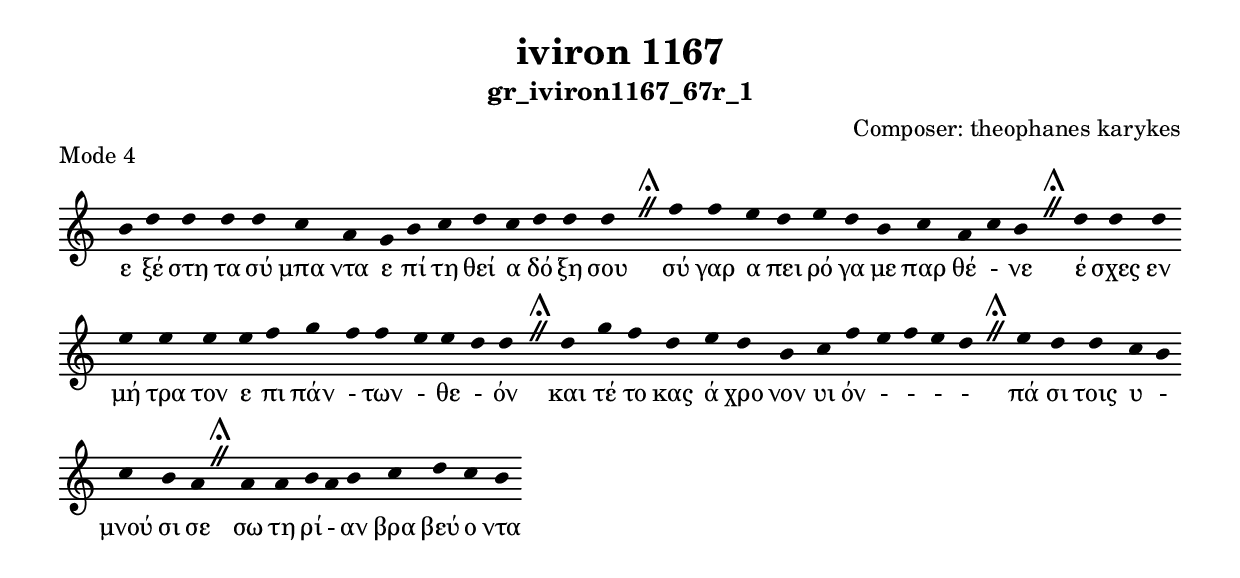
\include "gregorian.ly"

	\header {
 	  title = "iviron 1167"
	  subtitle = "gr_iviron1167_67r_1"
	  composer = "Composer: theophanes karykes"
	  piece = "Mode 4"
	}

	chant = {
	  b'4 d''4 d''4 d''4 d''4 c''4 a'4 g'4 b'4 c''4 d''4 c''4 d''4 d''4 d''4 \divisioMaior
 f''4 f''4 e''4 d''4 e''4 d''4 b'4 c''4 a'4 c''4 b'4 \divisioMaior
 d''4 d''4 d''4 e''4 e''4 e''4 e''4 f''4 g''4 f''4 f''4 e''4 e''4 d''4 d''4 \divisioMaior
 d''4 g''4 f''4 d''4 e''4 d''4 b'4 c''4 f''4 e''4 f''4 e''4 d''4 \divisioMaior
 e''4 d''4 d''4 c''4 b'4 c''4 b'4 a'4 \divisioMaior
 a'4 a'4 b'4 a'4 b'4 c''4 d''4 c''4 b'4\finalis
	}

	verba = \lyricmode {ε ξέ στη τα σύ μπα ντα ε πί τη θεί α δό ξη σου 
σύ γαρ α πει ρό γα με παρ θέ - νε 
έ σχες εν μή τρα τον ε πι πάν - των - θε - όν 
και τέ το κας ά χρο νον υι όν -  -  -  - 
πά σι τοις υ - μνού σι σε 
σω τη ρί - αν βρα βεύ ο ντα 
	}


	\score {
	  \new Staff <<
	  \new Voice = "melody" \chant
	  \new Lyrics = "one" \lyricsto melody \verba
	  >>
	  \layout {
	    \context {
	      \Staff
	      \remove "Time_signature_engraver"
	      \remove "Bar_engraver"
	    }
	    \context {
	      \Voice
	      \remove "Stem_engraver"
	    }
	  }
	}